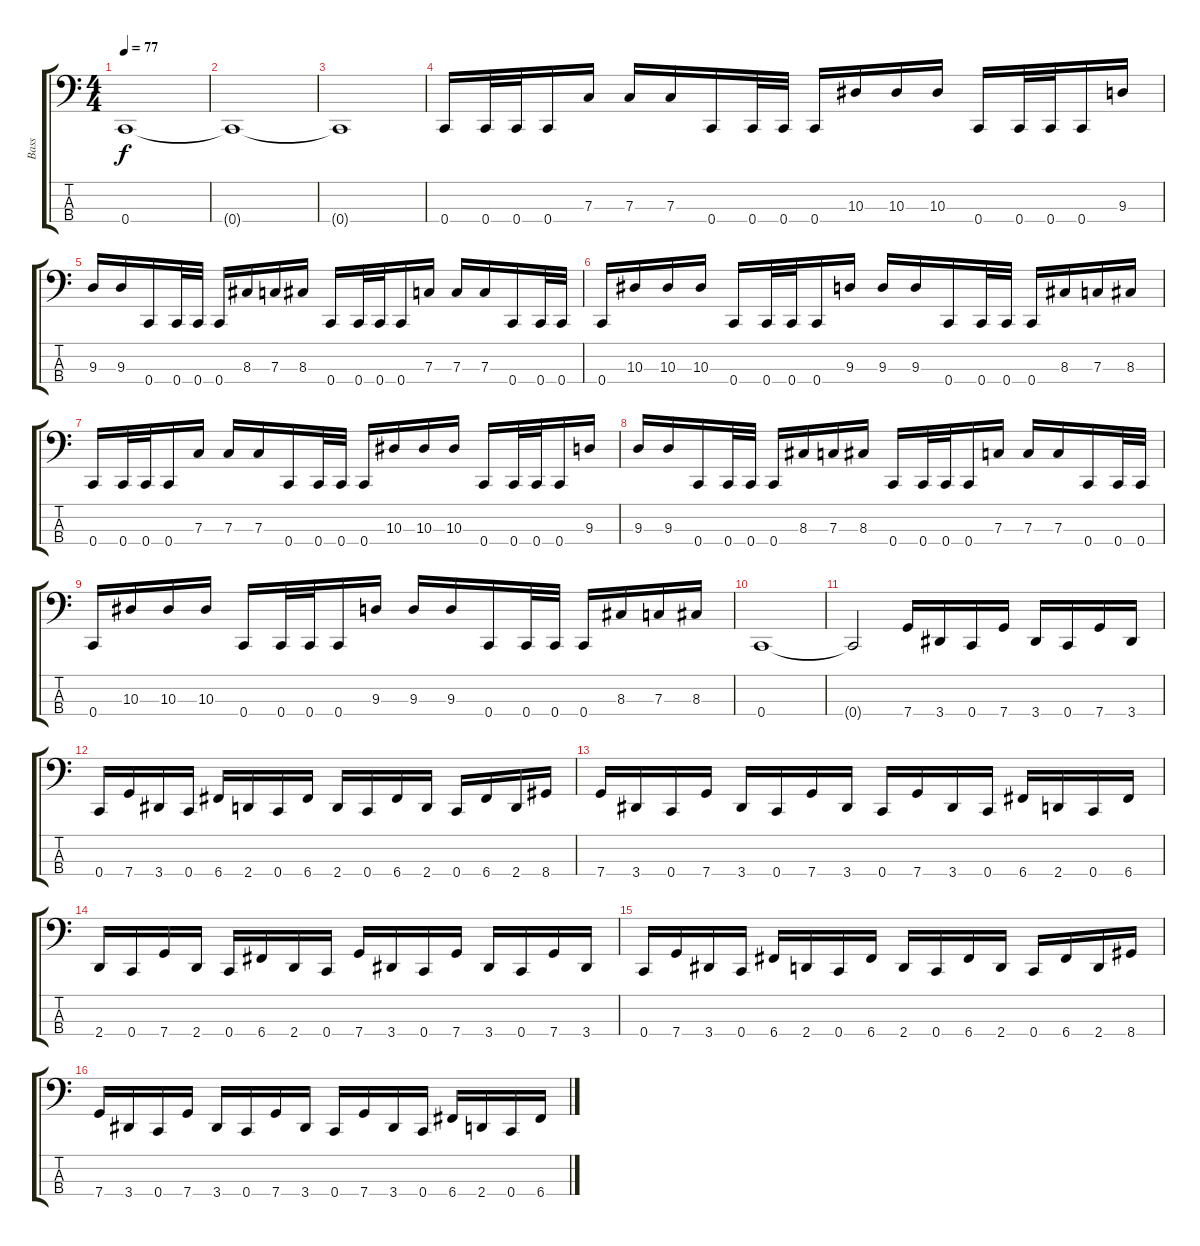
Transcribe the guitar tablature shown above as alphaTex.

\track ("Bass" "Bass") {instrument electricbasspick}
\staff {score tabs}
\tuning (Eb2 Bb1 F1 C1) {hide}
\ts (4 4)
\tempo 77
\clef f4
\ks c
0.4.1{dy f} |
0.4{t}.1 |
0.4{t}.1 |
0.4.16 0.4.32 0.4.32 0.4.16 7.3.16 7.3.16 7.3.16 0.4.16 0.4.32 0.4.32 0.4.16 10.3.16 10.3.16 10.3.16 0.4.16 0.4.32 0.4.32 0.4.16 9.3.16 |
9.3.16 9.3.16 0.4.16 0.4.32 0.4.32 0.4.16 8.3.16 7.3.16 8.3.16 0.4.16 0.4.32 0.4.32 0.4.16 7.3.16 7.3.16 7.3.16 0.4.16 0.4.32 0.4.32 |
0.4.16 10.3.16 10.3.16 10.3.16 0.4.16 0.4.32 0.4.32 0.4.16 9.3.16 9.3.16 9.3.16 0.4.16 0.4.32 0.4.32 0.4.16 8.3.16 7.3.16 8.3.16 |
0.4.16 0.4.32 0.4.32 0.4.16 7.3.16 7.3.16 7.3.16 0.4.16 0.4.32 0.4.32 0.4.16 10.3.16 10.3.16 10.3.16 0.4.16 0.4.32 0.4.32 0.4.16 9.3.16 |
9.3.16 9.3.16 0.4.16 0.4.32 0.4.32 0.4.16 8.3.16 7.3.16 8.3.16 0.4.16 0.4.32 0.4.32 0.4.16 7.3.16 7.3.16 7.3.16 0.4.16 0.4.32 0.4.32 |
0.4.16 10.3.16 10.3.16 10.3.16 0.4.16 0.4.32 0.4.32 0.4.16 9.3.16 9.3.16 9.3.16 0.4.16 0.4.32 0.4.32 0.4.16 8.3.16 7.3.16 8.3.16 |
0.4.1 |
0.4{t}.2 7.4.16 3.4.16 0.4.16 7.4.16 3.4.16 0.4.16 7.4.16 3.4.16 |
0.4.16 7.4.16 3.4.16 0.4.16 6.4.16 2.4.16 0.4.16 6.4.16 2.4.16 0.4.16 6.4.16 2.4.16 0.4.16 6.4.16 2.4.16 8.4.16 |
7.4.16 3.4.16 0.4.16 7.4.16 3.4.16 0.4.16 7.4.16 3.4.16 0.4.16 7.4.16 3.4.16 0.4.16 6.4.16 2.4.16 0.4.16 6.4.16 |
2.4.16 0.4.16 7.4.16 2.4.16 0.4.16 6.4.16 2.4.16 0.4.16 7.4.16 3.4.16 0.4.16 7.4.16 3.4.16 0.4.16 7.4.16 3.4.16 |
0.4.16 7.4.16 3.4.16 0.4.16 6.4.16 2.4.16 0.4.16 6.4.16 2.4.16 0.4.16 6.4.16 2.4.16 0.4.16 6.4.16 2.4.16 8.4.16 |
7.4.16 3.4.16 0.4.16 7.4.16 3.4.16 0.4.16 7.4.16 3.4.16 0.4.16 7.4.16 3.4.16 0.4.16 6.4.16 2.4.16 0.4.16 6.4.16
